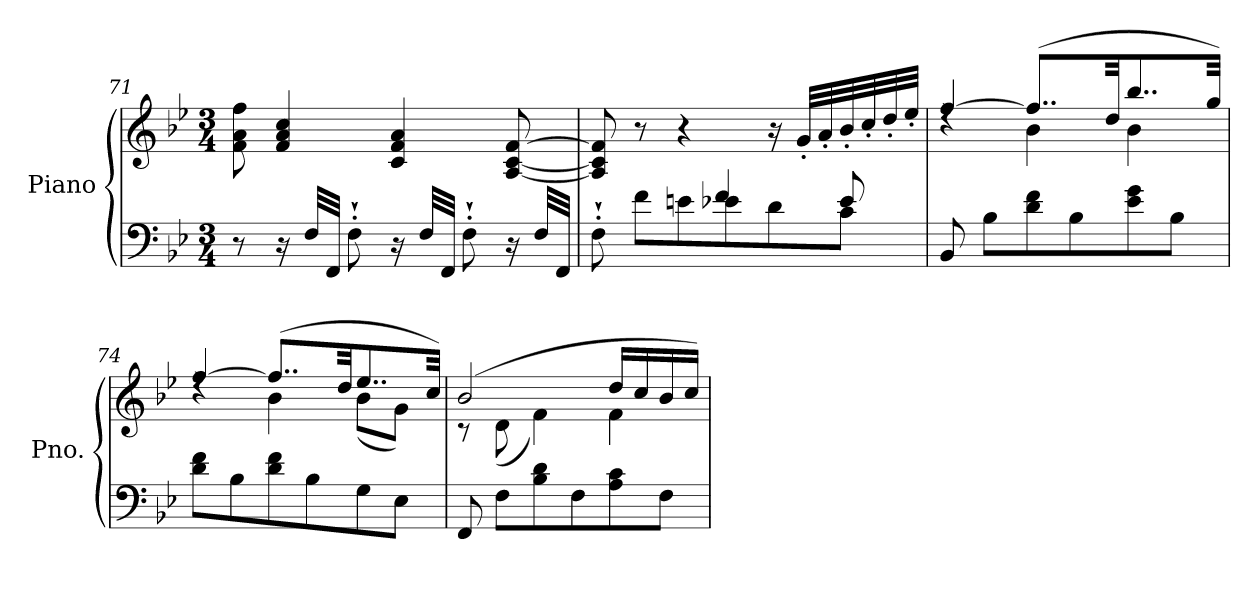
**kern	**kern	**dynam
*part1	*part1	*part1
*staff2	*staff1	*staff1/2
*I"Piano	*	*
*I'Pno.	*	*
!!LO:LB:g=z
*clefF4	*clefG2	*
*k[b-e-]	*k[b-e-]	*
*M3/4	*M3/4	*
=71	=71	=71
8r	8f\ 8a\ 8ff\	.
!	!	!LO:DY:b
16r	4f/ 4a/ 4cc/	other-dynamics
32F/LLL	.	.
32FF/JJJ	.	.
8F'`\	.	.
16r	4c/ 4f/ 4a/	.
32F/LLL	.	.
32FF/JJJ	.	.
8F'`\	.	.
16r	[8A/ [8c/ [8f/	.
32F/LLL	.	.
32FF/JJJ	.	.
=72	=72	=72
*^	*	*
8F'`\	4.ryy	8A/] 8c/] 8f/]	.
!	!	!	!LO:DY:b=2
8f\L	.	8r	other-dynamics
8en\	.	4r	.
8e-X\	4f/	.	.
8d\	.	16r	.
.	.	32g'/LLL	.
.	.	32a'/	.
8c\J	8e-/	32b-'/	.
.	.	32cc'/	.
.	.	32dd'/	.
.	.	32ee-'/JJJ	.
*v	*v	*	*
=73	=73	=73
*	*^	*
!	!	!	!LO:DY:b
!	!	!	!LO:DY:n=1:b
8BB-/	[4ff/	4rdd	p other-dynamics
8B-\L	.	.	.
8d\ 8f\	(>8..ff/L]	4b-\	.
8B-\	.	.	.
.	32dd/KK	.	.
8e-\ 8g\	8..bb-/	4b-\	.
8B-\J	.	.	.
.	32gg/Jkk)	.	.
=74	=74	=74	=74
8d\ 8f\L	[4ff/	4rdd	.
8B-\	.	.	.
8d\ 8f\	(>8..ff/L]	4b-\	.
8B-\	.	.	.
.	32dd/KK	.	.
8G\	8..ee-/	(<8b-\L	.
8E-\J	.	8g\J)	.
.	32cc/Jkk)	.	.
!!LO:PB:g=z	!!
=75	=75	=75	=75
8FF/	(>2b-/	8r	.
8F\L	.	(>8d\	.
8B-\ 8d\	.	4f\)	.
8F\	.	.	.
8A\ 8c\	16dd/LL	4f\	.
.	16cc/	.	.
8F\J	16b-/	.	.
.	16cc/JJ)	.	.
*	*v	*v	*
=	=	=
*-	*-	*-
